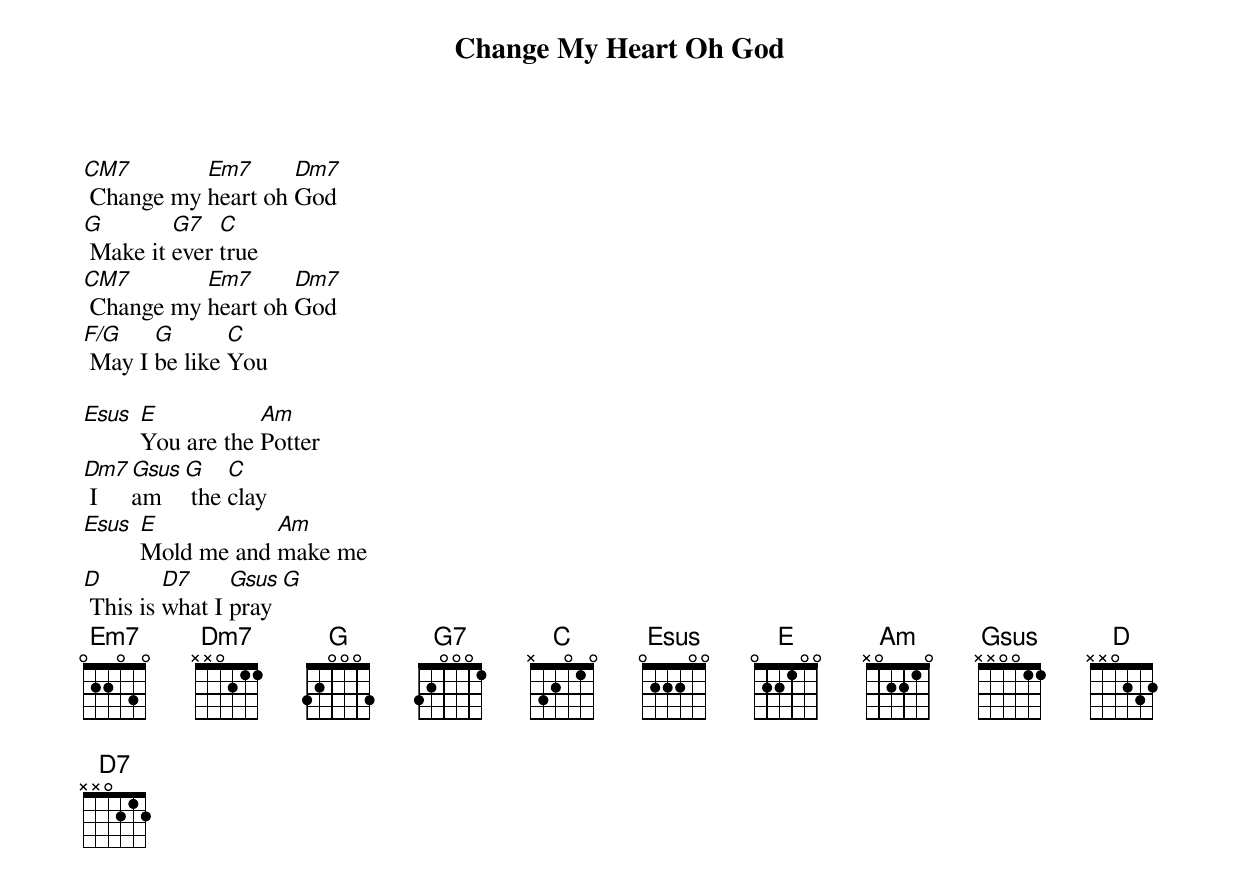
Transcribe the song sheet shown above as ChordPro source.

{title: Change My Heart Oh God}
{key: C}
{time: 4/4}
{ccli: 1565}
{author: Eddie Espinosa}
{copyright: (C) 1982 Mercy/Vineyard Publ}

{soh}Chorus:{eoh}
[CM7] Change my [Em7]heart oh [Dm7]God
[G] Make it [G7]ever [C]true
[CM7] Change my [Em7]heart oh [Dm7]God
[F/G] May I [G]be like [C]You

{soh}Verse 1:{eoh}
[Esus] [E]You are the [Am]Potter
[Dm7] I [Gsus]am [G] the [C]clay
[Esus] [E]Mold me and [Am]make me
[D] This is [D7]what I [Gsus]pray [G]
